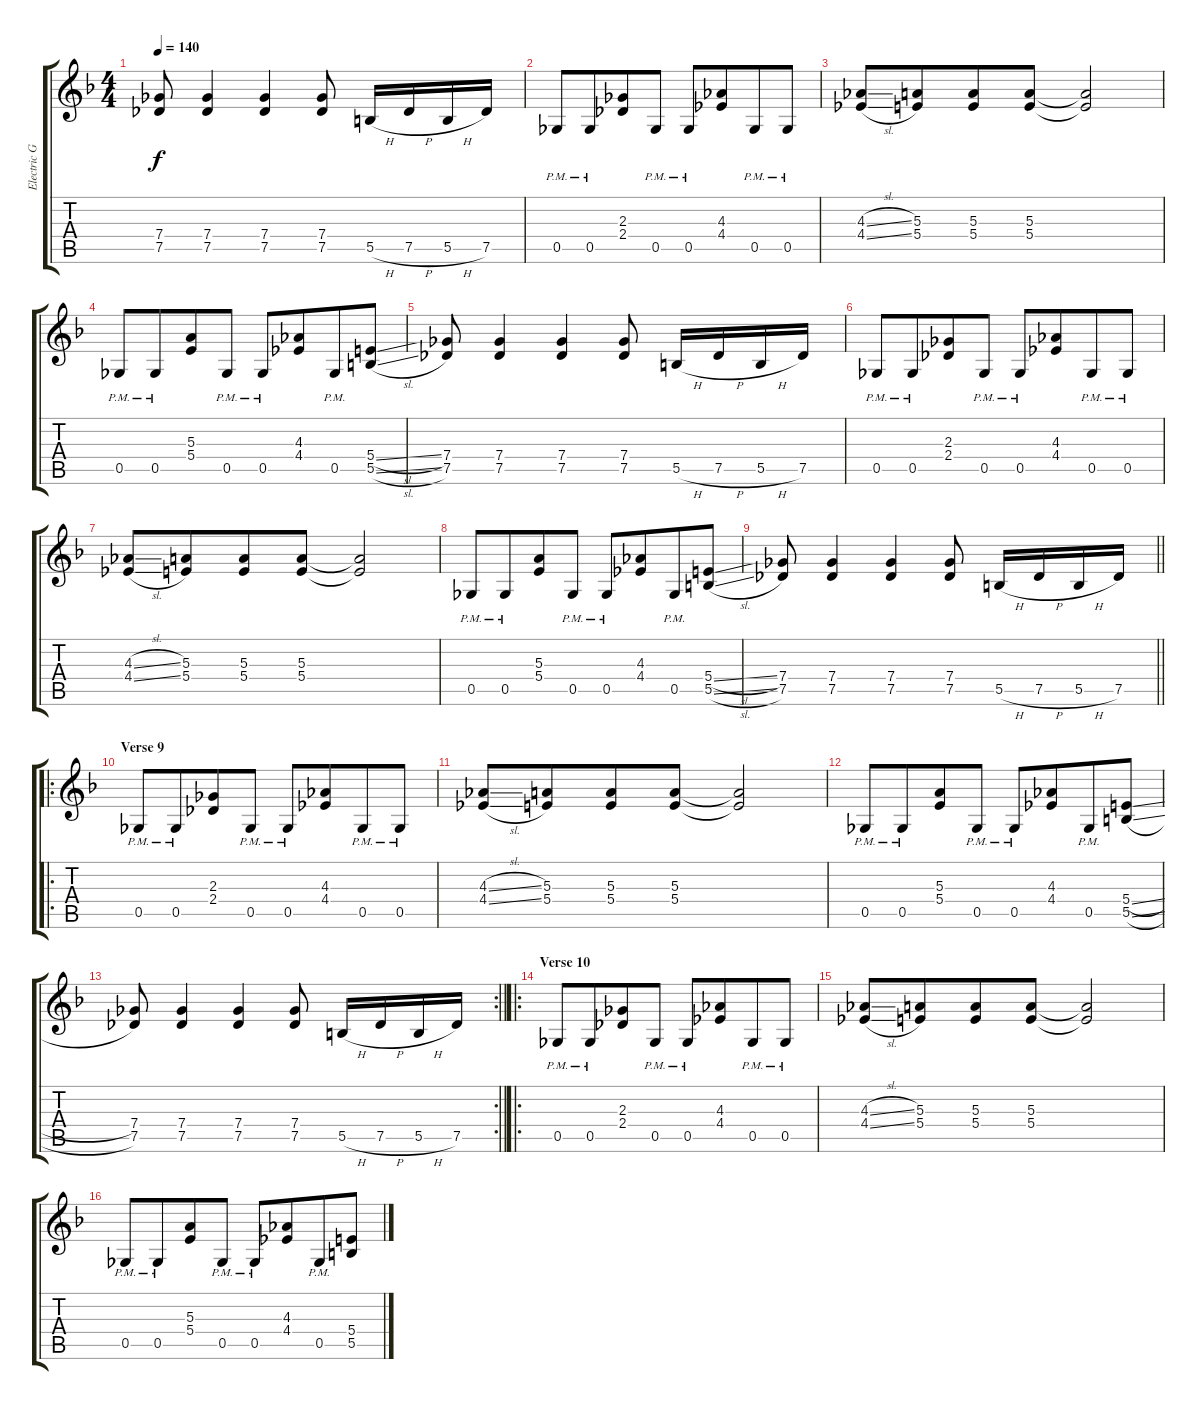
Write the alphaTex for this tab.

\track ("Electric Guitar" "Electric G") {instrument distortionguitar}
\staff {score tabs}
\tuning (Db4 Ab3 E3 B2 Gb2 Db2) {hide}
\ts (4 4)
\tempo 140
\clef g2
\ks f
(7.4 7.5).8{dy f} (7.4 7.5).4 (7.4 7.5).4 (7.4 7.5).8 5.5{h}.16 7.5{h}.16 5.5{h}.16 7.5.16 |
0.5{pm}.8 0.5{pm}.8{beam merge} (2.3 2.4).8 0.5{pm}.8 0.5{pm}.8 (4.3 4.4).8{beam merge} 0.5{pm}.8 0.5{pm}.8 |
(4.3{sl} 4.4{sl}).8 (5.3 5.4).8{beam merge} (5.3 5.4).8 (5.3 5.4).8 (5.3{t} 5.4{t}).2 |
0.5{pm}.8 0.5{pm}.8{beam merge} (5.3 5.4).8 0.5{pm}.8 0.5{pm}.8 (4.3 4.4).8{beam merge} 0.5{pm}.8 (5.4{sl} 5.5{sl}).8 |
(7.4 7.5).8 (7.4 7.5).4 (7.4 7.5).4 (7.4 7.5).8 5.5{h}.16 7.5{h}.16 5.5{h}.16 7.5.16 |
0.5{pm}.8 0.5{pm}.8{beam merge} (2.3 2.4).8 0.5{pm}.8 0.5{pm}.8 (4.3 4.4).8{beam merge} 0.5{pm}.8 0.5{pm}.8 |
(4.3{sl} 4.4{sl}).8 (5.3 5.4).8{beam merge} (5.3 5.4).8 (5.3 5.4).8 (5.3{t} 5.4{t}).2 |
0.5{pm}.8 0.5{pm}.8{beam merge} (5.3 5.4).8 0.5{pm}.8 0.5{pm}.8 (4.3 4.4).8{beam merge} 0.5{pm}.8 (5.4{sl} 5.5{sl}).8 |
\barLineRight lightlight
(7.4 7.5).8 (7.4 7.5).4 (7.4 7.5).4 (7.4 7.5).8 5.5{h}.16 7.5{h}.16 5.5{h}.16 7.5.16 |
\ro
\section ("" "Verse 9")
0.5{pm}.8 0.5{pm}.8{beam merge} (2.3 2.4).8 0.5{pm}.8 0.5{pm}.8 (4.3 4.4).8{beam merge} 0.5{pm}.8 0.5{pm}.8 |
(4.3{sl} 4.4{sl}).8 (5.3 5.4).8{beam merge} (5.3 5.4).8 (5.3 5.4).8 (5.3{t} 5.4{t}).2 |
0.5{pm}.8 0.5{pm}.8{beam merge} (5.3 5.4).8 0.5{pm}.8 0.5{pm}.8 (4.3 4.4).8{beam merge} 0.5{pm}.8 (5.4{sl} 5.5{sl}).8 |
\rc 2
\barLineRight lightlight
(7.4 7.5).8 (7.4 7.5).4 (7.4 7.5).4 (7.4 7.5).8 5.5{h}.16 7.5{h}.16 5.5{h}.16 7.5.16 |
\ro
\section ("" "Verse 10")
0.5{pm}.8 0.5{pm}.8{beam merge} (2.3 2.4).8 0.5{pm}.8 0.5{pm}.8 (4.3 4.4).8{beam merge} 0.5{pm}.8 0.5{pm}.8 |
(4.3{sl} 4.4{sl}).8 (5.3 5.4).8{beam merge} (5.3 5.4).8 (5.3 5.4).8 (5.3{t} 5.4{t}).2 |
0.5{pm}.8 0.5{pm}.8{beam merge} (5.3 5.4).8 0.5{pm}.8 0.5{pm}.8 (4.3 4.4).8{beam merge} 0.5{pm}.8 (5.4{sl} 5.5{sl}).8
